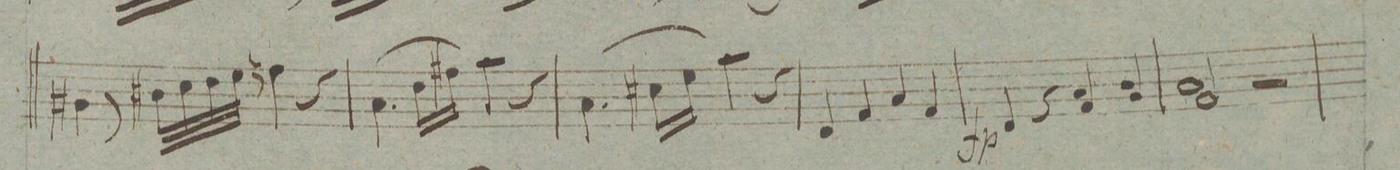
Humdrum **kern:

**kern	**dynam
*I"Viola	*
*clefC3	*
*k[f#c#g#d#]	*
*met(c|)	*
*M2/2	*
4A#X\	.
8r	.
32c#X\LLL	.
32d#\	.
32e\	.
32f#\JJJ	.
4gn\	.
4r	.
=82	=82
(4.B\	.
16e\LL	.
16g#X\JJ	.
4b\)	.
4r	.
=83	=83
(4.B\	.
16d#X\LL	.
16f#\JJ	.
4b\)	.
4r	.
=84	=84
4E/	.
4G#/	.
4B/	.
4G#/	.
=85	=85
4E/	fp
4r	.
4B/ 4G#/	.
4c#/ 4A/	.
=86	=86
2B/ 2G#/	.
2r	.
=87	=87
*-	*-
